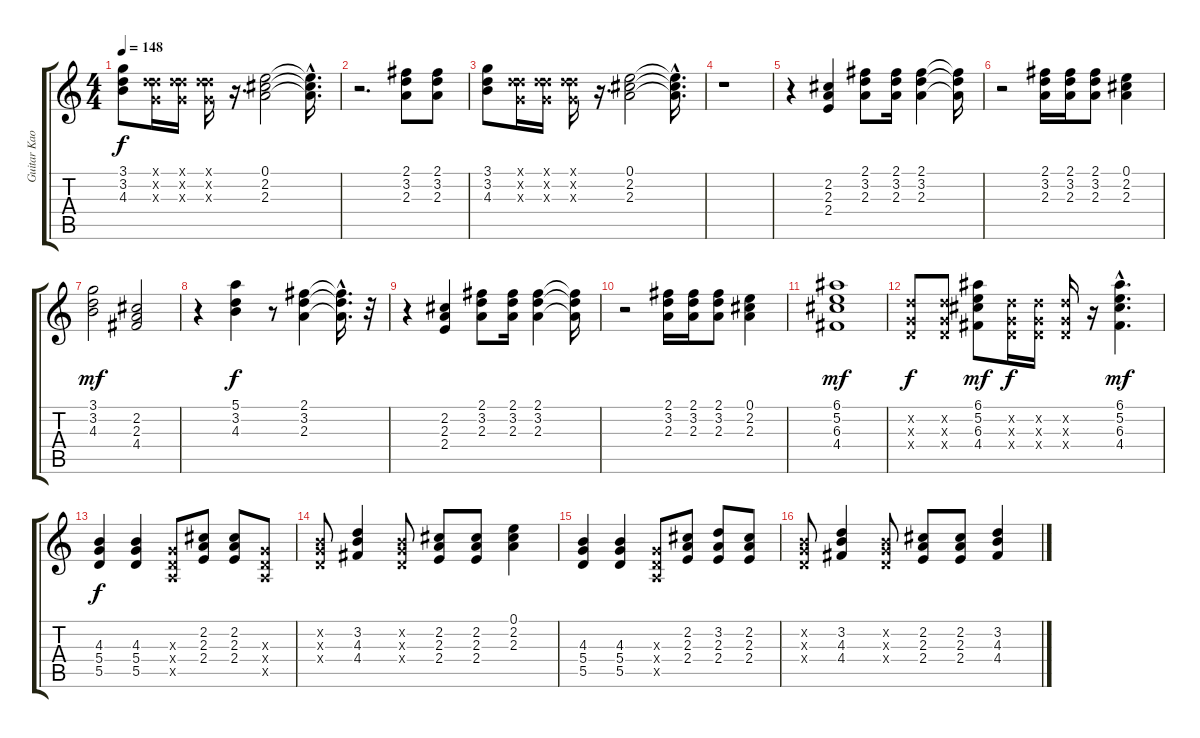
\track ("Guitar Kaoru" "Guitar Kao") {instrument distortionguitar}
\staff {score tabs}
\tuning (E4 B3 G3 D3 A2 E2) {hide}
\ts (4 4)
\tempo 148
\clef g2
\ks c
(3.1 3.2 4.3).8{dy f} (-2.1{x} 3.2{x} 0.3{x}).16 (-2.1{x} 3.2{x} 0.3{x}).16 (-2.1{x} 3.2{x} 0.3{x}).16 r.16{d} (0.1 2.2 2.3).2 (0.1{hac t} 2.2{hac t} 2.3{hac t}).16{d} |
r.2{d} (2.1 3.2 2.3).8 (2.1 3.2 2.3).8 |
(3.1 3.2 4.3).8 (-2.1{x} 3.2{x} 0.3{x}).16 (-2.1{x} 3.2{x} 0.3{x}).16 (-2.1{x} 3.2{x} 0.3{x}).16 r.16{d} (0.1 2.2 2.3).2 (0.1{hac t} 2.2{hac t} 2.3{hac t}).16{d} |
r.1 |
r.4 (2.2 2.3 2.4).4 (2.1 3.2 2.3).8 (2.1 3.2 2.3).16 (2.1 3.2 2.3).4 (2.1{t} 3.2{t} 2.3{t}).16 |
r.2 (2.1 3.2 2.3).16 (2.1 3.2 2.3).16 (2.1 3.2 2.3).8 (0.1 2.2 2.3).4 |
(3.1 3.2 4.3).2{dy mf} (2.2 2.3 4.4).2 |
r.4 (5.1 3.2 4.3).4{dy f} r.8 (2.1 3.2 2.3).4 (2.1{hac t} 3.2{hac t} 2.3{hac t}).16{d} r.32 |
r.4 (2.2 2.3 2.4).4 (2.1 3.2 2.3).8 (2.1 3.2 2.3).16 (2.1 3.2 2.3).4 (2.1{t} 3.2{t} 2.3{t}).16 |
r.2 (2.1 3.2 2.3).16 (2.1 3.2 2.3).16 (2.1 3.2 2.3).8 (0.1 2.2 2.3).4 |
(6.1 5.2 6.3 4.4).1{dy mf} |
(3.2{x} 0.3{x} 0.4{x}).8{dy f} (3.2{x} 0.3{x} 0.4{x}).8 (6.1 5.2 6.3 4.4).8{dy mf} (3.2{x} 0.3{x} 0.4{x}).16{dy f} (3.2{x} 0.3{x} 0.4{x}).16 (3.2{x} 0.3{x} 0.4{x}).16 r.16 (6.1{hac} 5.2{hac} 6.3{hac} 4.4{hac}).4{d dy mf} |
(4.3 5.4 5.5).4{dy f} (4.3 5.4 5.5).4 (0.3{x} 0.4{x} 0.5{x}).8 (2.2 2.3 2.4).8 (2.2 2.3 2.4).8 (0.3{x} 0.4{x} 0.5{x}).8 |
(0.2{x} 0.3{x} 0.4{x}).8 (3.2 4.3 4.4).4 (0.2{x} 0.3{x} 0.4{x}).8 (2.2 2.3 2.4).8 (2.2 2.3 2.4).8 (0.1 2.2 2.3).4 |
(4.3 5.4 5.5).4 (4.3 5.4 5.5).4 (0.3{x} 0.4{x} 0.5{x}).8 (2.2 2.3 2.4).8 (3.2 2.3 2.4).8 (2.2 2.3 2.4).8 |
(0.2{x} 0.3{x} 0.4{x}).8 (3.2 4.3 4.4).4 (0.2{x} 0.3{x} 0.4{x}).8 (2.2 2.3 2.4).8 (2.2 2.3 2.4).8 (3.2 4.3 4.4).4
